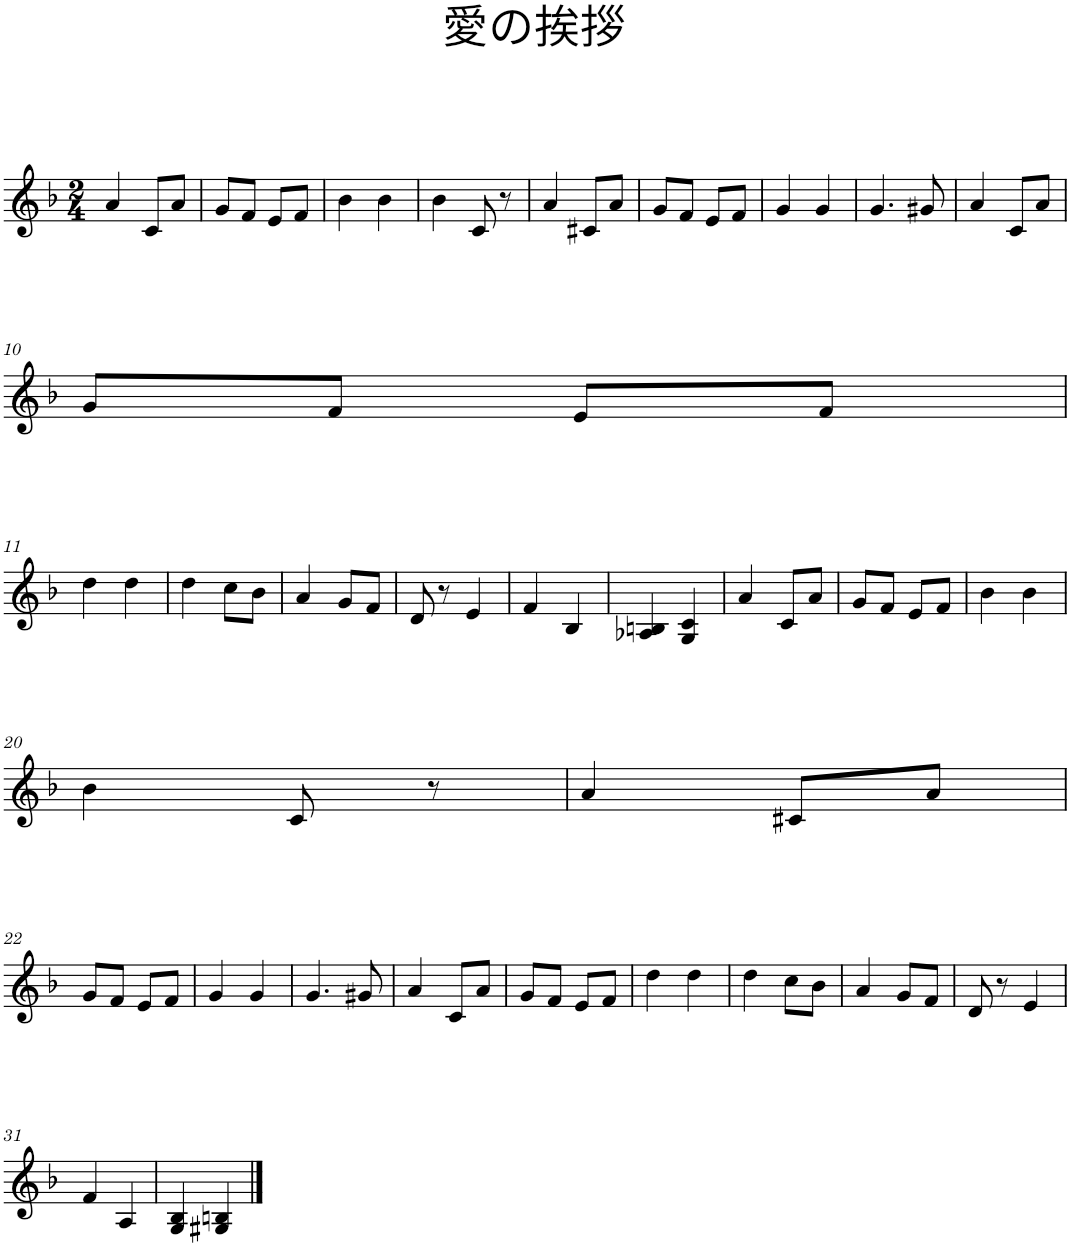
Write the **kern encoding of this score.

**kern
*part1
*staff1
*I"Piano
*I'Pno.
*clefG2
*k[b-]
*M2/4
=1
4a/
8c/L
8a/J
=2
8g/L
8f/J
8e/L
8f/J
=3
4b-\
4b-\
=4
4b-\
8c/
8r
=5
4a/
8c#X/L
8a/J
=6
8g/L
8f/J
8e/L
8f/J
=7
4g/
4g/
=8
4.g/
8g#X/
=9
4a/
8c/L
8a/J
!!LO:LB:g=z
=10
8g/L
8f/J
8e/L
8f/J
!!LO:LB:g=z
=11
4dd\
4dd\
=12
4dd\
8cc\L
8b-\J
=13
4a/
8g/L
8f/J
=14
8d/
8r
4e/
=15
4f/
4B-/
=16
4A-X/ 4Bn/
4G/ 4c/
=17
4a/
8c/L
8a/J
=18
8g/L
8f/J
8e/L
8f/J
=19
4b-\
4b-\
!!LO:LB:g=z
=20
4b-\
8c/
8r
=21
4a/
8c#X/L
8a/J
!!LO:LB:g=z
=22
8g/L
8f/J
8e/L
8f/J
=23
4g/
4g/
=24
4.g/
8g#X/
=25
4a/
8c/L
8a/J
=26
8g/L
8f/J
8e/L
8f/J
=27
4dd\
4dd\
=28
4dd\
8cc\L
8b-\J
=29
4a/
8g/L
8f/J
=30
8d/
8r
4e/
!!LO:LB:g=z
=31
4f/
4A/
=32
4G/ 4B-/
4G#X/ 4Bn/
==
*-
